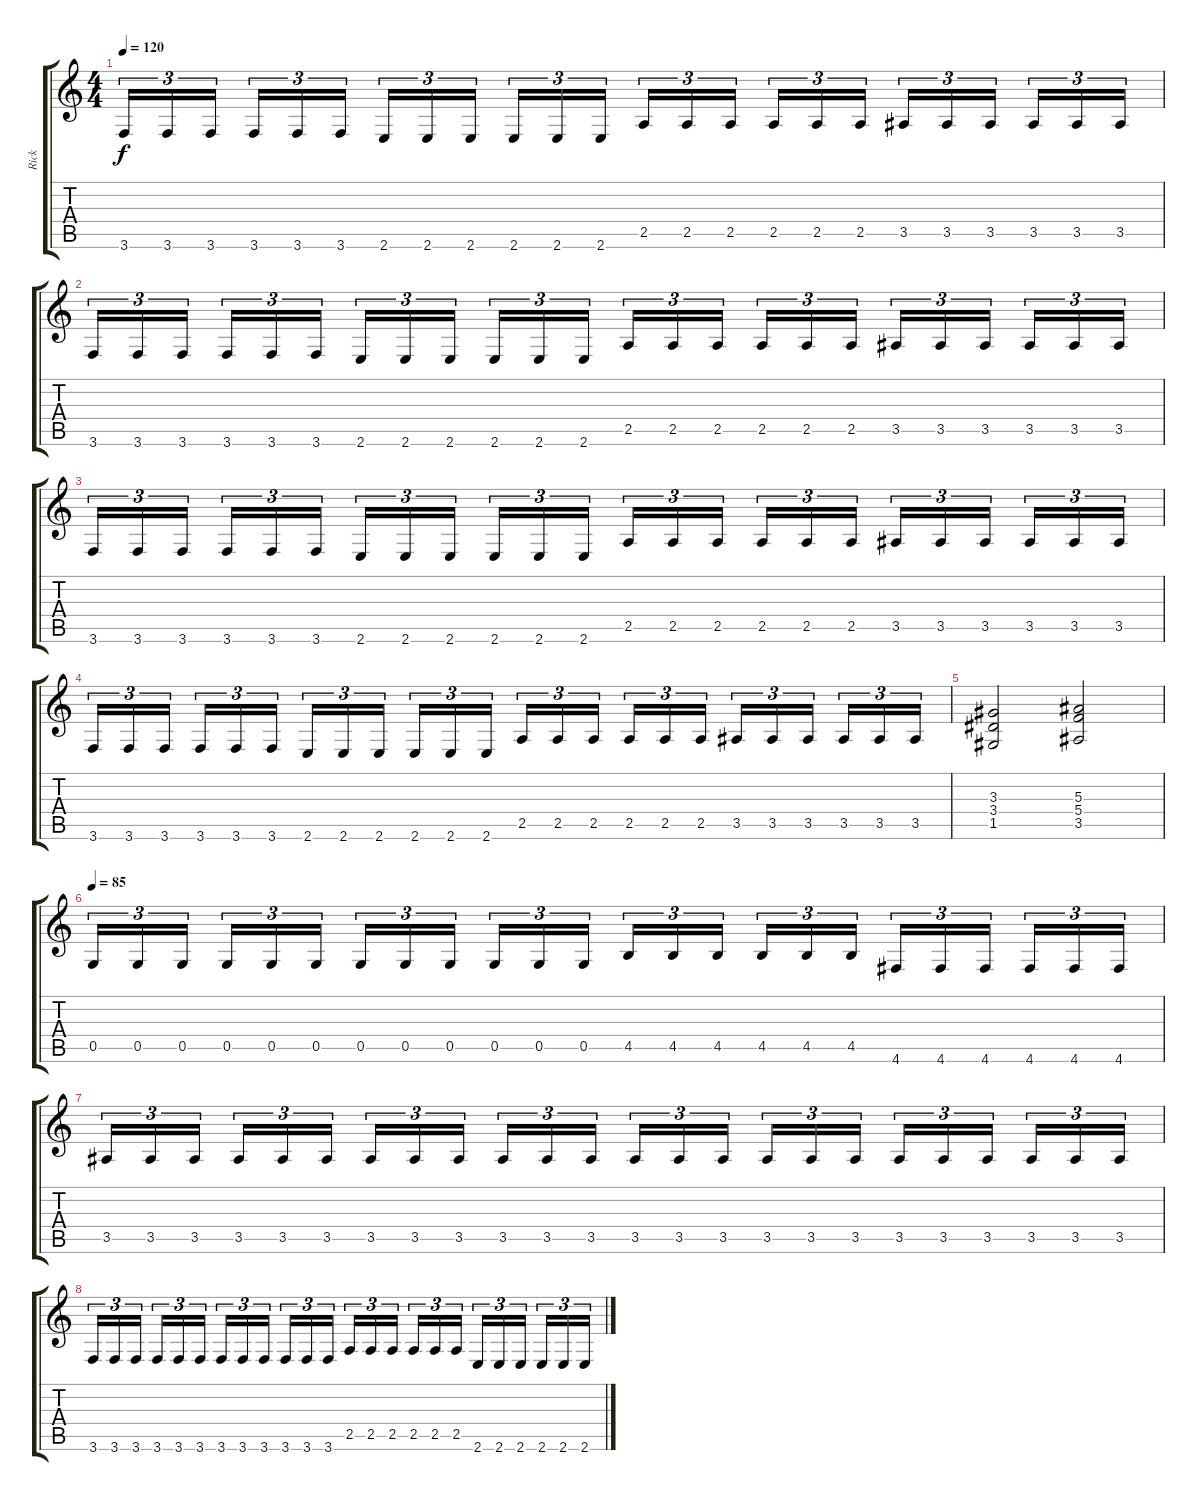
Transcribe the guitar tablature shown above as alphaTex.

\track ("Rick" "Rick") {instrument distortionguitar}
\staff {score tabs}
\tuning (D4 A3 F3 C3 G2 D2) {hide}
\ts (4 4)
\tempo 120
\clef g2
\ks c
3.6.16{tu (3 2) dy f} 3.6.16{tu (3 2)} 3.6.16{tu (3 2)} 3.6.16{tu (3 2)} 3.6.16{tu (3 2)} 3.6.16{tu (3 2)} 2.6.16{tu (3 2)} 2.6.16{tu (3 2)} 2.6.16{tu (3 2)} 2.6.16{tu (3 2)} 2.6.16{tu (3 2)} 2.6.16{tu (3 2)} 2.5.16{tu (3 2)} 2.5.16{tu (3 2)} 2.5.16{tu (3 2)} 2.5.16{tu (3 2)} 2.5.16{tu (3 2)} 2.5.16{tu (3 2)} 3.5.16{tu (3 2)} 3.5.16{tu (3 2)} 3.5.16{tu (3 2)} 3.5.16{tu (3 2)} 3.5.16{tu (3 2)} 3.5.16{tu (3 2)} |
3.6.16{tu (3 2)} 3.6.16{tu (3 2)} 3.6.16{tu (3 2)} 3.6.16{tu (3 2)} 3.6.16{tu (3 2)} 3.6.16{tu (3 2)} 2.6.16{tu (3 2)} 2.6.16{tu (3 2)} 2.6.16{tu (3 2)} 2.6.16{tu (3 2)} 2.6.16{tu (3 2)} 2.6.16{tu (3 2)} 2.5.16{tu (3 2)} 2.5.16{tu (3 2)} 2.5.16{tu (3 2)} 2.5.16{tu (3 2)} 2.5.16{tu (3 2)} 2.5.16{tu (3 2)} 3.5.16{tu (3 2)} 3.5.16{tu (3 2)} 3.5.16{tu (3 2)} 3.5.16{tu (3 2)} 3.5.16{tu (3 2)} 3.5.16{tu (3 2)} |
3.6.16{tu (3 2)} 3.6.16{tu (3 2)} 3.6.16{tu (3 2)} 3.6.16{tu (3 2)} 3.6.16{tu (3 2)} 3.6.16{tu (3 2)} 2.6.16{tu (3 2)} 2.6.16{tu (3 2)} 2.6.16{tu (3 2)} 2.6.16{tu (3 2)} 2.6.16{tu (3 2)} 2.6.16{tu (3 2)} 2.5.16{tu (3 2)} 2.5.16{tu (3 2)} 2.5.16{tu (3 2)} 2.5.16{tu (3 2)} 2.5.16{tu (3 2)} 2.5.16{tu (3 2)} 3.5.16{tu (3 2)} 3.5.16{tu (3 2)} 3.5.16{tu (3 2)} 3.5.16{tu (3 2)} 3.5.16{tu (3 2)} 3.5.16{tu (3 2)} |
3.6.16{tu (3 2)} 3.6.16{tu (3 2)} 3.6.16{tu (3 2)} 3.6.16{tu (3 2)} 3.6.16{tu (3 2)} 3.6.16{tu (3 2)} 2.6.16{tu (3 2)} 2.6.16{tu (3 2)} 2.6.16{tu (3 2)} 2.6.16{tu (3 2)} 2.6.16{tu (3 2)} 2.6.16{tu (3 2)} 2.5.16{tu (3 2)} 2.5.16{tu (3 2)} 2.5.16{tu (3 2)} 2.5.16{tu (3 2)} 2.5.16{tu (3 2)} 2.5.16{tu (3 2)} 3.5.16{tu (3 2)} 3.5.16{tu (3 2)} 3.5.16{tu (3 2)} 3.5.16{tu (3 2)} 3.5.16{tu (3 2)} 3.5.16{tu (3 2)} |
(3.3 3.4 1.5).2 (5.3 5.4 3.5).2 |
\tempo 85
0.5.16{tu (3 2)} 0.5.16{tu (3 2)} 0.5.16{tu (3 2)} 0.5.16{tu (3 2)} 0.5.16{tu (3 2)} 0.5.16{tu (3 2)} 0.5.16{tu (3 2)} 0.5.16{tu (3 2)} 0.5.16{tu (3 2)} 0.5.16{tu (3 2)} 0.5.16{tu (3 2)} 0.5.16{tu (3 2)} 4.5.16{tu (3 2)} 4.5.16{tu (3 2)} 4.5.16{tu (3 2)} 4.5.16{tu (3 2)} 4.5.16{tu (3 2)} 4.5.16{tu (3 2)} 4.6.16{tu (3 2)} 4.6.16{tu (3 2)} 4.6.16{tu (3 2)} 4.6.16{tu (3 2)} 4.6.16{tu (3 2)} 4.6.16{tu (3 2)} |
3.5.16{tu (3 2)} 3.5.16{tu (3 2)} 3.5.16{tu (3 2)} 3.5.16{tu (3 2)} 3.5.16{tu (3 2)} 3.5.16{tu (3 2)} 3.5.16{tu (3 2)} 3.5.16{tu (3 2)} 3.5.16{tu (3 2)} 3.5.16{tu (3 2)} 3.5.16{tu (3 2)} 3.5.16{tu (3 2)} 3.5.16{tu (3 2)} 3.5.16{tu (3 2)} 3.5.16{tu (3 2)} 3.5.16{tu (3 2)} 3.5.16{tu (3 2)} 3.5.16{tu (3 2)} 3.5.16{tu (3 2)} 3.5.16{tu (3 2)} 3.5.16{tu (3 2)} 3.5.16{tu (3 2)} 3.5.16{tu (3 2)} 3.5.16{tu (3 2)} |
3.6.16{tu (3 2)} 3.6.16{tu (3 2)} 3.6.16{tu (3 2)} 3.6.16{tu (3 2)} 3.6.16{tu (3 2)} 3.6.16{tu (3 2)} 3.6.16{tu (3 2)} 3.6.16{tu (3 2)} 3.6.16{tu (3 2)} 3.6.16{tu (3 2)} 3.6.16{tu (3 2)} 3.6.16{tu (3 2)} 2.5.16{tu (3 2)} 2.5.16{tu (3 2)} 2.5.16{tu (3 2)} 2.5.16{tu (3 2)} 2.5.16{tu (3 2)} 2.5.16{tu (3 2)} 2.6.16{tu (3 2)} 2.6.16{tu (3 2)} 2.6.16{tu (3 2)} 2.6.16{tu (3 2)} 2.6.16{tu (3 2)} 2.6.16{tu (3 2)}
